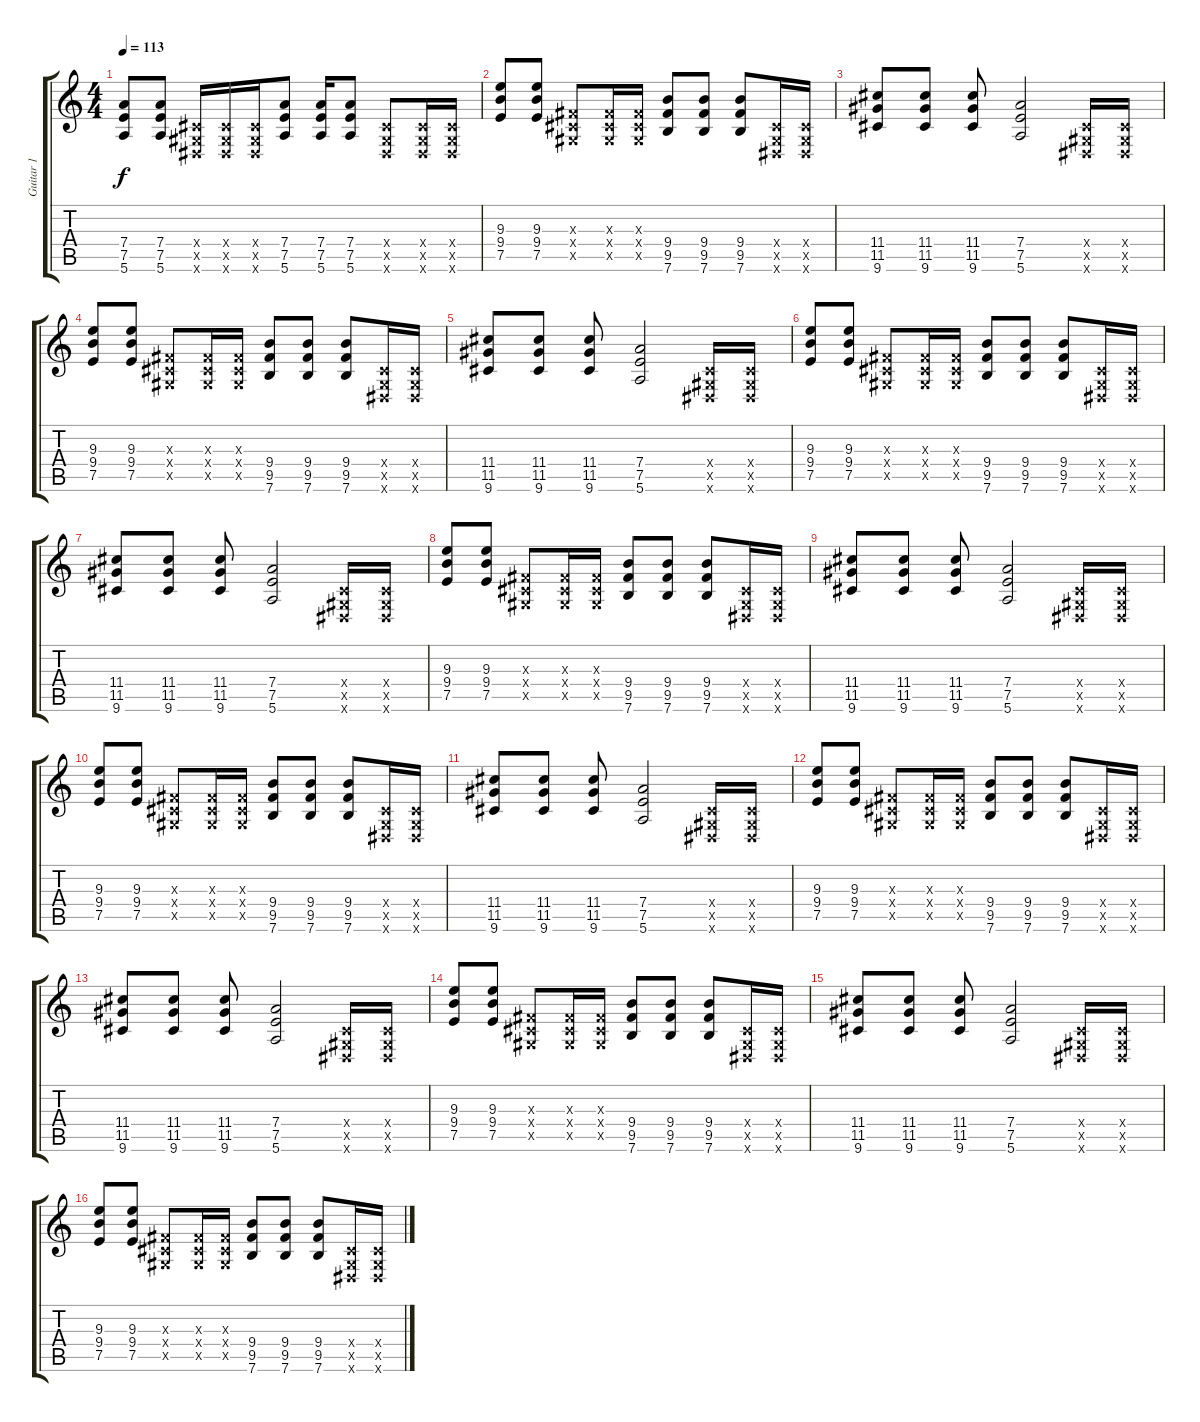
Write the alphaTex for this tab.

\track ("Guitar 1" "Guitar 1") {instrument overdrivenguitar}
\staff {score tabs}
\tuning (E4 B3 G3 D3 A2 E2) {hide}
\ts (4 4)
\tempo 113
\clef g2
\ks c
(7.4 7.5 5.6).8{dy f} (7.4 7.5 5.6).8 (-1.4{x} -1.5{x} -1.6{x}).16 (-1.4{x} -1.5{x} -1.6{x}).16 (-1.4{x} -1.5{x} -1.6{x}).16 (7.4 7.5 5.6).8 (7.4 7.5 5.6).16 (7.4 7.5 5.6).8 (-1.4{x} -1.5{x} -1.6{x}).8 (-1.4{x} -1.5{x} -1.6{x}).16 (-1.4{x} -1.5{x} -1.6{x}).16 |
(9.3 9.4 7.5).8 (9.3 9.4 7.5).8 (-1.3{x} -1.4{x} -1.5{x}).8 (-1.3{x} -1.4{x} -1.5{x}).16 (-1.3{x} -1.4{x} -1.5{x}).16 (9.4 9.5 7.6).8 (9.4 9.5 7.6).8 (9.4 9.5 7.6).8 (-1.4{x} -1.5{x} -1.6{x}).16 (-1.4{x} -1.5{x} -1.6{x}).16 |
(11.4 11.5 9.6).8 (11.4 11.5 9.6).8 (11.4 11.5 9.6).8 (7.4 7.5 5.6).2 (-1.4{x} -1.5{x} -1.6{x}).16 (-1.4{x} -1.5{x} -1.6{x}).16 |
(9.3 9.4 7.5).8 (9.3 9.4 7.5).8 (-1.3{x} -1.4{x} -1.5{x}).8 (-1.3{x} -1.4{x} -1.5{x}).16 (-1.3{x} -1.4{x} -1.5{x}).16 (9.4 9.5 7.6).8 (9.4 9.5 7.6).8 (9.4 9.5 7.6).8 (-1.4{x} -1.5{x} -1.6{x}).16 (-1.4{x} -1.5{x} -1.6{x}).16 |
(11.4 11.5 9.6).8 (11.4 11.5 9.6).8 (11.4 11.5 9.6).8 (7.4 7.5 5.6).2 (-1.4{x} -1.5{x} -1.6{x}).16 (-1.4{x} -1.5{x} -1.6{x}).16 |
(9.3 9.4 7.5).8 (9.3 9.4 7.5).8 (-1.3{x} -1.4{x} -1.5{x}).8 (-1.3{x} -1.4{x} -1.5{x}).16 (-1.3{x} -1.4{x} -1.5{x}).16 (9.4 9.5 7.6).8 (9.4 9.5 7.6).8 (9.4 9.5 7.6).8 (-1.4{x} -1.5{x} -1.6{x}).16 (-1.4{x} -1.5{x} -1.6{x}).16 |
(11.4 11.5 9.6).8 (11.4 11.5 9.6).8 (11.4 11.5 9.6).8 (7.4 7.5 5.6).2 (-1.4{x} -1.5{x} -1.6{x}).16 (-1.4{x} -1.5{x} -1.6{x}).16 |
(9.3 9.4 7.5).8 (9.3 9.4 7.5).8 (-1.3{x} -1.4{x} -1.5{x}).8 (-1.3{x} -1.4{x} -1.5{x}).16 (-1.3{x} -1.4{x} -1.5{x}).16 (9.4 9.5 7.6).8 (9.4 9.5 7.6).8 (9.4 9.5 7.6).8 (-1.4{x} -1.5{x} -1.6{x}).16 (-1.4{x} -1.5{x} -1.6{x}).16 |
(11.4 11.5 9.6).8 (11.4 11.5 9.6).8 (11.4 11.5 9.6).8 (7.4 7.5 5.6).2 (-1.4{x} -1.5{x} -1.6{x}).16 (-1.4{x} -1.5{x} -1.6{x}).16 |
(9.3 9.4 7.5).8 (9.3 9.4 7.5).8 (-1.3{x} -1.4{x} -1.5{x}).8 (-1.3{x} -1.4{x} -1.5{x}).16 (-1.3{x} -1.4{x} -1.5{x}).16 (9.4 9.5 7.6).8 (9.4 9.5 7.6).8 (9.4 9.5 7.6).8 (-1.4{x} -1.5{x} -1.6{x}).16 (-1.4{x} -1.5{x} -1.6{x}).16 |
(11.4 11.5 9.6).8 (11.4 11.5 9.6).8 (11.4 11.5 9.6).8 (7.4 7.5 5.6).2 (-1.4{x} -1.5{x} -1.6{x}).16 (-1.4{x} -1.5{x} -1.6{x}).16 |
(9.3 9.4 7.5).8 (9.3 9.4 7.5).8 (-1.3{x} -1.4{x} -1.5{x}).8 (-1.3{x} -1.4{x} -1.5{x}).16 (-1.3{x} -1.4{x} -1.5{x}).16 (9.4 9.5 7.6).8 (9.4 9.5 7.6).8 (9.4 9.5 7.6).8 (-1.4{x} -1.5{x} -1.6{x}).16 (-1.4{x} -1.5{x} -1.6{x}).16 |
(11.4 11.5 9.6).8 (11.4 11.5 9.6).8 (11.4 11.5 9.6).8 (7.4 7.5 5.6).2 (-1.4{x} -1.5{x} -1.6{x}).16 (-1.4{x} -1.5{x} -1.6{x}).16 |
(9.3 9.4 7.5).8 (9.3 9.4 7.5).8 (-1.3{x} -1.4{x} -1.5{x}).8 (-1.3{x} -1.4{x} -1.5{x}).16 (-1.3{x} -1.4{x} -1.5{x}).16 (9.4 9.5 7.6).8 (9.4 9.5 7.6).8 (9.4 9.5 7.6).8 (-1.4{x} -1.5{x} -1.6{x}).16 (-1.4{x} -1.5{x} -1.6{x}).16 |
(11.4 11.5 9.6).8 (11.4 11.5 9.6).8 (11.4 11.5 9.6).8 (7.4 7.5 5.6).2 (-1.4{x} -1.5{x} -1.6{x}).16 (-1.4{x} -1.5{x} -1.6{x}).16 |
(9.3 9.4 7.5).8 (9.3 9.4 7.5).8 (-1.3{x} -1.4{x} -1.5{x}).8 (-1.3{x} -1.4{x} -1.5{x}).16 (-1.3{x} -1.4{x} -1.5{x}).16 (9.4 9.5 7.6).8 (9.4 9.5 7.6).8 (9.4 9.5 7.6).8 (-1.4{x} -1.5{x} -1.6{x}).16 (-1.4{x} -1.5{x} -1.6{x}).16
